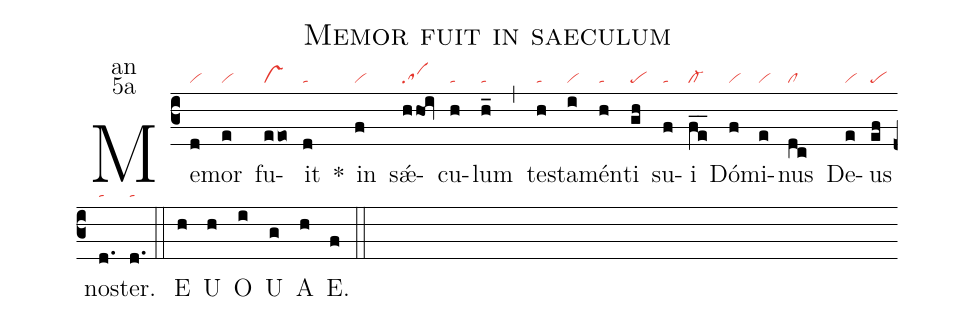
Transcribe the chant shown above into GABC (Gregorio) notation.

name:Memor fuit in saeculum;
office-part:an;
mode:5a;
nabc-lines:1;
%%
(c3) Me(d|vi)mor(e|vi) fu(eeo|vs)it(d|ta) <sp>*</sp>() in(f|vi) sǽ(hhoi|sa)cu(h|ta)lum(h_|ta) (,) tes(h|ta)ta(i|vi)mén(h|ta)ti(gh|pe) su(f|ta)i(fe__|cl-) Dó(f|vi)mi(e|vi)nus(dc|cl) De(e|vi)us(ef|pe) nos(d.|ta)ter.(d.|ta) (::) <eu>E(h) U(h) O(i) U(g) A(h) E.(f) </eu>(::)
